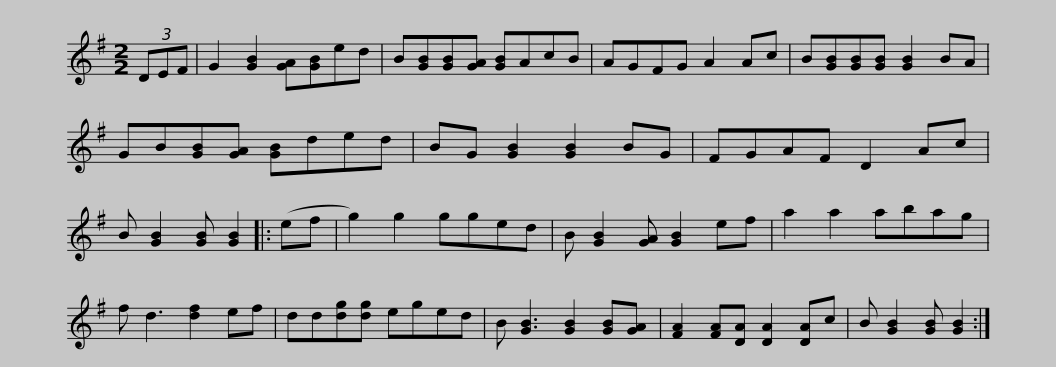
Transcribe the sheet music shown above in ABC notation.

X:1
L:1/8
M:2/2
I:linebreak $
K:G
V:1 treble
V:1
 (3DEF | G2 [GB]2 [GA][GB]ed | B[GB][GB][GA] [GB]AcB | AGFG A2 Ac | B[GB][GB][GB] [GB]2 BA | %5
 GB[GB][GA] [GB]ded |$ BG [GB]2 [GB]2 BG | FGAF D2 Ac | B [GB]2 [GB] [GB]2 |: (ef | %10
 g2) g2 gged | B [GB]2 [GA] [GB]2 ef | a2 a2 abag |$ f d3 [df]2 ef | dd[dg][dg] eged | %15
 B [GB]3 [GB]2 [GB][GA] | [FA]2 [FA][DA] [DA]2 [DA]c | B [GB]2 [GB] [GB]2 :| %18
